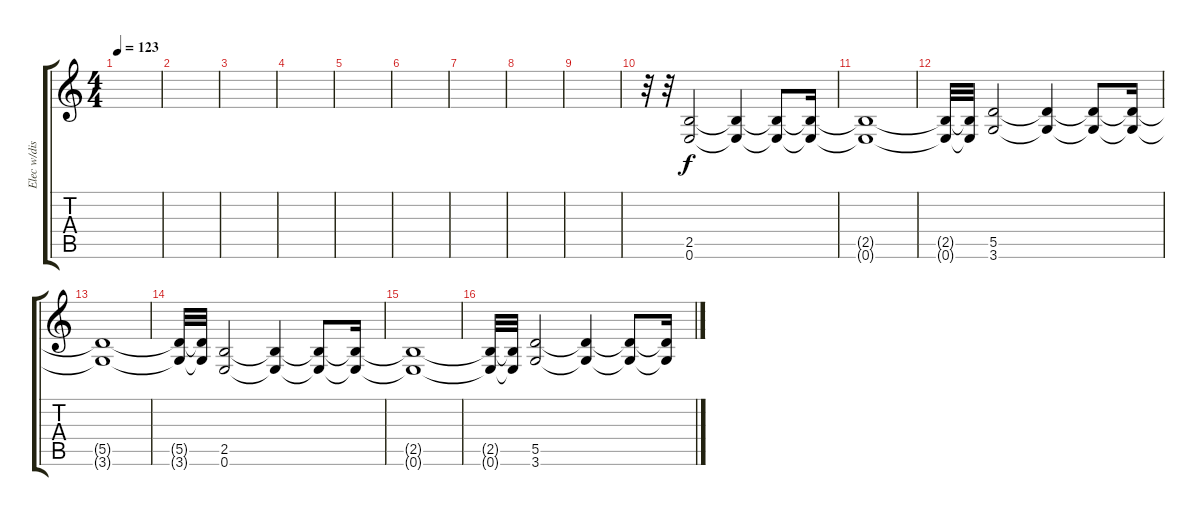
\track ("Elec w/dist " "Elec w/dis") {instrument distortionguitar}
\staff {score tabs}
\tuning (E4 B3 G3 D3 A2 E2) {hide}
\ts (4 4)
\tempo 123
\clef g2
\ks c
|
|
|
|
|
|
|
|
|
r.32 r.32 (2.5 0.6).2 (2.5{t} 0.6{t}).4 (2.5{t} 0.6{t}).8 (2.5{t} 0.6{t}).16 |
(2.5{t} 0.6{t}).1 |
(2.5{t} 0.6{t}).32 (2.5{t} 0.6{t}).32 (5.5 3.6).2 (5.5{t} 3.6{t}).4 (5.5{t} 3.6{t}).8 (5.5{t} 3.6{t}).16 |
(5.5{t} 3.6{t}).1 |
(5.5{t} 3.6{t}).32 (5.5{t} 3.6{t}).32 (2.5 0.6).2 (2.5{t} 0.6{t}).4 (2.5{t} 0.6{t}).8 (2.5{t} 0.6{t}).16 |
(2.5{t} 0.6{t}).1 |
(2.5{t} 0.6{t}).32 (2.5{t} 0.6{t}).32 (5.5 3.6).2 (5.5{t} 3.6{t}).4 (5.5{t} 3.6{t}).8 (5.5{t} 3.6{t}).16
